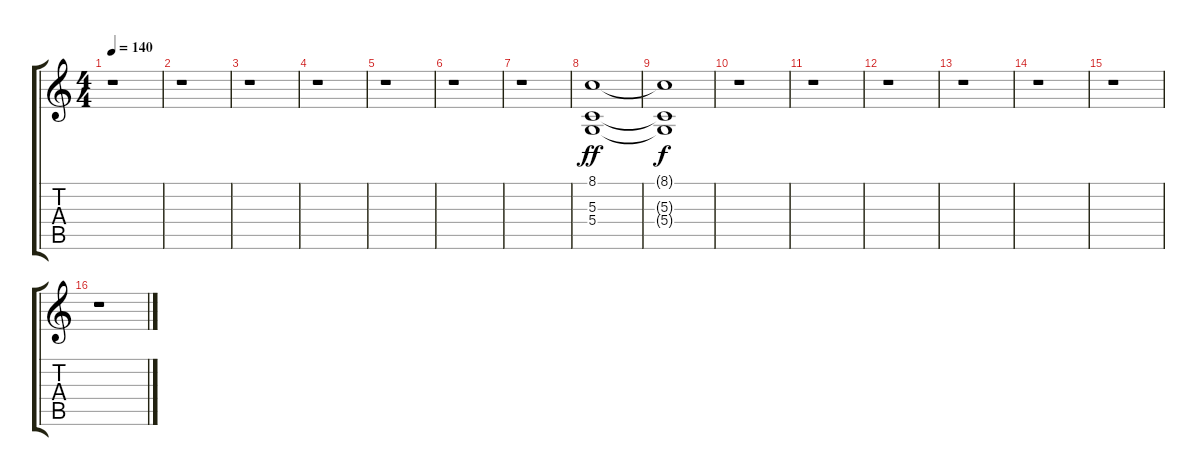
\track "" {instrument choiraahs}
\staff {score tabs}
\tuning (E4 B3 G3 D3 A2 E2) {hide}
\ts (4 4)
\tempo 140
\clef g2
\ks c
r.1{dy ff instrument choiraahs} |
r.1 |
r.1 |
r.1 |
r.1 |
r.1 |
r.1 |
(8.1 5.3 5.4).1{volume 4 instrument choiraahs} |
(8.1{t} 5.3{t} 5.4{t}).1{dy f} |
r.1 |
r.1 |
r.1 |
r.1 |
r.1 |
r.1 |
r.1
